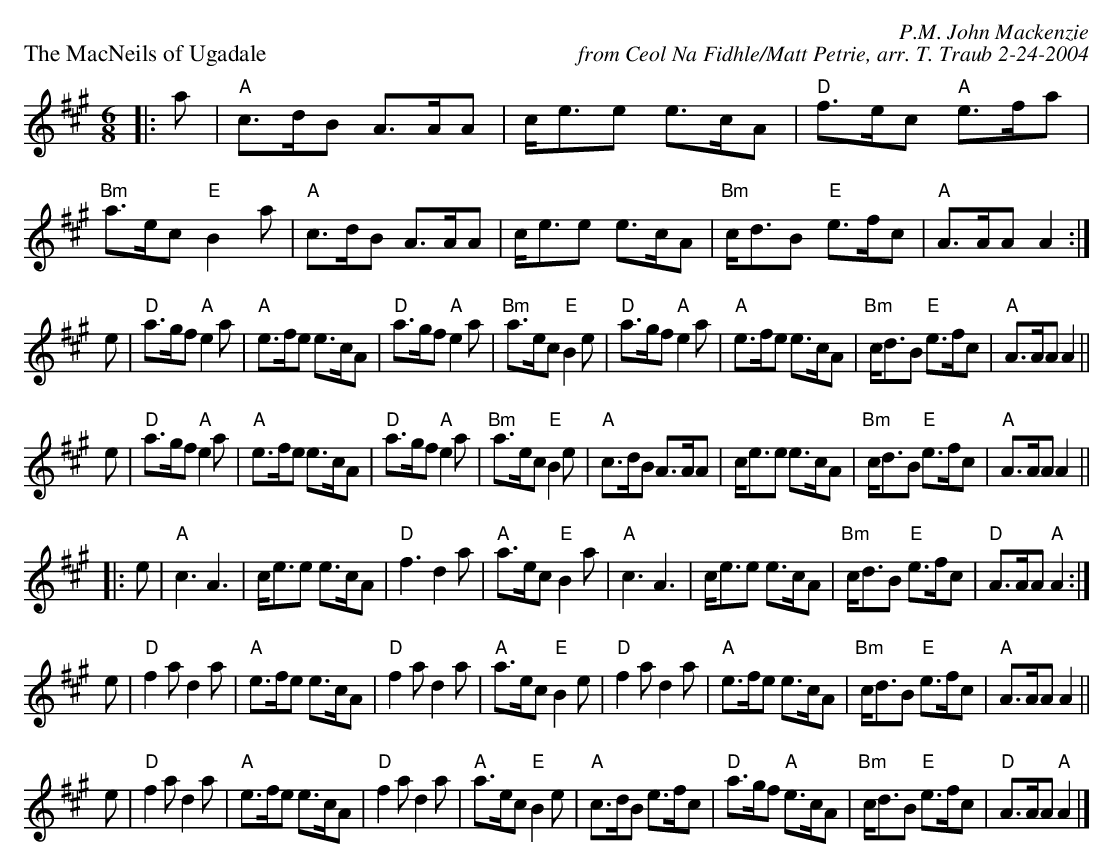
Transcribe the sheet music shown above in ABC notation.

X:1
P: The MacNeils of Ugadale
C: P.M. John Mackenzie
C: from Ceol Na Fidhle/Matt Petrie, arr. T. Traub 2-24-2004
M: 6/8
K: A
L: 1/8
|: a|"A"c>dB A>AA|c<ee e>cA|"D"f>ec "A"e>fa|"Bm"a>ec "E"B2 a|"A"c>dB A>AA|c<ee e>cA|"Bm"c<dB "E"e>fc|"A"A>AA A2 :|
e|"D"a>gf "A"e2 a|"A"e>fe e>cA|"D"a>gf "A"e2 a|"Bm"a>ec "E"B2 e|"D"a>gf "A"e2 a|"A"e>fe e>cA|"Bm"c<dB "E"e>fc|"A"A>AA A2||
e|"D"a>gf "A"e2 a|"A"e>fe e>cA|"D"a>gf "A"e2 a|"Bm"a>ec "E"B2 e|"A"c>dB A>AA|c<ee e>cA|"Bm"c<dB "E"e>fc|"A"A>AA A2||
|: e|"A"c3 A3|c<ee e>cA|"D"f3 d2 a|"A"a>ec "E"B2 a|"A"c3 A3|c<ee e>cA|"Bm"c<dB "E"e>fc|"D"A>AA "A"A2 :|
e|"D"f2 a d2 a|"A"e>fe e>cA|"D"f2 a d2 a|"A"a>ec "E"B2 e|"D"f2 a d2 a|"A"e>fe e>cA|"Bm"c<dB "E"e>fc|"A"A>AA A2||
e|"D"f2 a d2 a|"A"e>fe e>cA|"D"f2 a d2 a|"A"a>ec "E"B2 e|"A"c>dB e>fc|"D"a>gf "A"e>cA|"Bm"c<dB "E"e>fc|"D"A>AA "A"A2 |]
